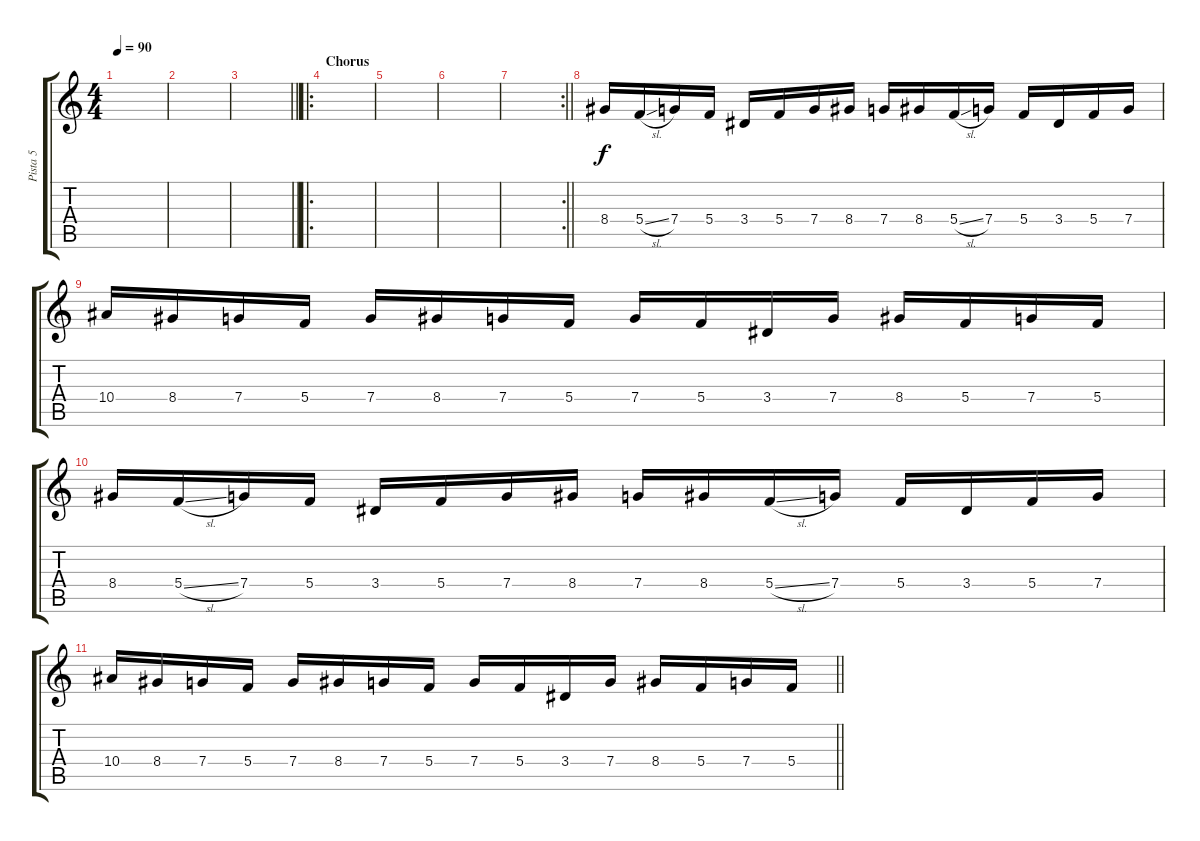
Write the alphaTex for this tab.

\track ("Pista 5" "Pista 5") {instrument overdrivenguitar}
\staff {score tabs}
\tuning (D4 A3 F3 C3 G2 C2) {hide}
\ts (4 4)
\tempo 90
\clef g2
\ks c
|
|
\barLineRight lightlight
|
\ro
\section ("" "Chorus")
|
|
|
\rc 2
\barLineRight lightlight
|
8.4.16 5.4{sl}.16 7.4.16 5.4.16 3.4.16 5.4.16 7.4.16 8.4.16 7.4.16 8.4.16 5.4{sl}.16 7.4.16 5.4.16 3.4.16 5.4.16 7.4.16 |
10.4.16 8.4.16 7.4.16 5.4.16 7.4.16 8.4.16 7.4.16 5.4.16 7.4.16 5.4.16 3.4.16 7.4.16 8.4.16 5.4.16 7.4.16 5.4.16 |
8.4.16 5.4{sl}.16 7.4.16 5.4.16 3.4.16 5.4.16 7.4.16 8.4.16 7.4.16 8.4.16 5.4{sl}.16 7.4.16 5.4.16 3.4.16 5.4.16 7.4.16 |
\barLineRight lightlight
10.4.16 8.4.16 7.4.16 5.4.16 7.4.16 8.4.16 7.4.16 5.4.16 7.4.16 5.4.16 3.4.16 7.4.16 8.4.16 5.4.16 7.4.16 5.4.16
